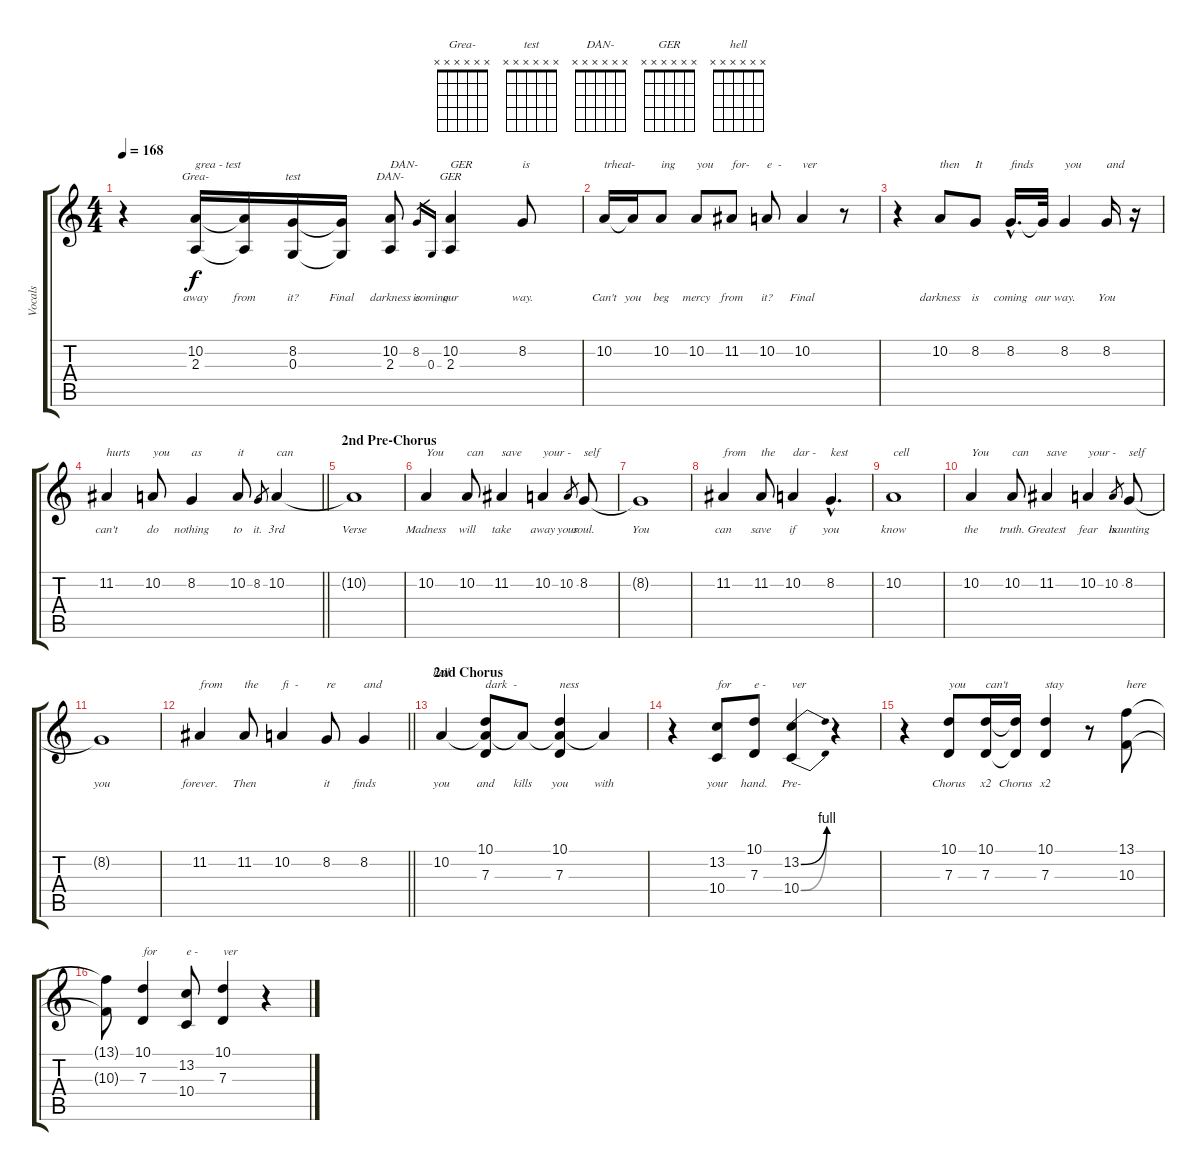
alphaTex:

\track ("Vocals" "Vocals") {instrument viola}
\staff {score tabs}
\tuning (E4 B3 G3 D3 A2 D2) {hide}
\chord ("Grea-" x x x x x x) {firstfret 0}
\chord ("test" x x x x x x) {firstfret 0}
\chord ("DAN-" x x x x x x) {firstfret 0}
\chord ("GER" x x x x x x) {firstfret 0}
\chord ("hell" x x x x x x) {firstfret 0}
\ts (4 4)
\tempo 168
\clef g2
\ks c
r.4{dy f} (10.2 2.3).16{ch "Grea-" txt "grea - test" lyrics (0 "away") lyrics (1 "") lyrics (2 "") lyrics (3 "") lyrics (4 "")} (10.2{t} 2.3{t}).16{lyrics (0 "from") lyrics (1 "") lyrics (2 "") lyrics (3 "") lyrics (4 "")} (8.2 0.3).16{ch "test" lyrics (0 "it?") lyrics (1 "") lyrics (2 "") lyrics (3 "") lyrics (4 "")} (8.2{t} 0.3{t}).16{lyrics (0 "Final") lyrics (1 "") lyrics (2 "") lyrics (3 "") lyrics (4 "")} (10.2 2.3).8{ch "DAN-" txt "DAN-" lyrics (0 "darkness") lyrics (1 "") lyrics (2 "") lyrics (3 "") lyrics (4 "")} 8.2.16{lyrics (0 "is") lyrics (1 "") lyrics (2 "") lyrics (3 "") lyrics (4 "") gr} 0.3.16{lyrics (0 "coming") lyrics (1 "") lyrics (2 "") lyrics (3 "") lyrics (4 "") gr} (10.2 2.3).4{ch "GER" txt "GER" lyrics (0 "our") lyrics (1 "") lyrics (2 "") lyrics (3 "") lyrics (4 "")} 8.2.8{txt "is" lyrics (0 "way.") lyrics (1 "") lyrics (2 "") lyrics (3 "") lyrics (4 "")} |
10.2.16{txt "trheat-" lyrics (0 "Can't") lyrics (1 "") lyrics (2 "") lyrics (3 "") lyrics (4 "")} 10.2{t}.16{lyrics (0 "you") lyrics (1 "") lyrics (2 "") lyrics (3 "") lyrics (4 "")} 10.2.8{txt "ing" lyrics (0 "beg") lyrics (1 "") lyrics (2 "") lyrics (3 "") lyrics (4 "")} 10.2.8{txt "you" lyrics (0 "mercy") lyrics (1 "") lyrics (2 "") lyrics (3 "") lyrics (4 "")} 11.2.8{txt "for-" lyrics (0 "from") lyrics (1 "") lyrics (2 "") lyrics (3 "") lyrics (4 "")} 10.2.8{txt "e  -" lyrics (0 "it?") lyrics (1 "") lyrics (2 "") lyrics (3 "") lyrics (4 "")} 10.2.4{txt "ver" lyrics (0 "Final") lyrics (1 "") lyrics (2 "") lyrics (3 "") lyrics (4 "")} r.8 |
r.4 10.2.8{txt "then" lyrics (0 "darkness") lyrics (1 "") lyrics (2 "") lyrics (3 "") lyrics (4 "")} 8.2.8{txt "It" lyrics (0 "is") lyrics (1 "") lyrics (2 "") lyrics (3 "") lyrics (4 "")} 8.2{hac}.16{d txt "finds" lyrics (0 "coming") lyrics (1 "") lyrics (2 "") lyrics (3 "") lyrics (4 "")} 8.2{t}.32{lyrics (0 "our") lyrics (1 "") lyrics (2 "") lyrics (3 "") lyrics (4 "")} 8.2.4{txt "you" lyrics (0 "way.") lyrics (1 "") lyrics (2 "") lyrics (3 "") lyrics (4 "")} 8.2.16{txt "and" lyrics (0 "You") lyrics (1 "") lyrics (2 "") lyrics (3 "") lyrics (4 "")} r.16 |
\barLineRight lightlight
11.2.4{txt "hurts" lyrics (0 "can't") lyrics (1 "") lyrics (2 "") lyrics (3 "") lyrics (4 "")} 10.2.8{txt "you" lyrics (0 "do") lyrics (1 "") lyrics (2 "") lyrics (3 "") lyrics (4 "")} 8.2.4{txt "as" lyrics (0 "nothing") lyrics (1 "") lyrics (2 "") lyrics (3 "") lyrics (4 "")} 10.2.8{txt "it" lyrics (0 "to") lyrics (1 "") lyrics (2 "") lyrics (3 "") lyrics (4 "")} 8.2.8{lyrics (0 "it.") lyrics (1 "") lyrics (2 "") lyrics (3 "") lyrics (4 "") gr} 10.2.4{txt "can" lyrics (0 "3rd") lyrics (1 "") lyrics (2 "") lyrics (3 "") lyrics (4 "")} |
\section ("" "2nd Pre-Chorus")
10.2{t}.1{lyrics (0 "Verse") lyrics (1 "") lyrics (2 "") lyrics (3 "") lyrics (4 "")} |
10.2.4{txt "You" lyrics (0 "Madness") lyrics (1 "") lyrics (2 "") lyrics (3 "") lyrics (4 "")} 10.2.8{txt "can" lyrics (0 "will") lyrics (1 "") lyrics (2 "") lyrics (3 "") lyrics (4 "")} 11.2.4{txt "save" lyrics (0 "take") lyrics (1 "") lyrics (2 "") lyrics (3 "") lyrics (4 "")} 10.2.4{txt "your -" lyrics (0 "away") lyrics (1 "") lyrics (2 "") lyrics (3 "") lyrics (4 "")} 10.2.8{lyrics (0 "your") lyrics (1 "") lyrics (2 "") lyrics (3 "") lyrics (4 "") gr} 8.2.8{txt "self" lyrics (0 "soul.") lyrics (1 "") lyrics (2 "") lyrics (3 "") lyrics (4 "")} |
8.2{t}.1{lyrics (0 "You") lyrics (1 "") lyrics (2 "") lyrics (3 "") lyrics (4 "")} |
11.2.4{txt "from" lyrics (0 "can") lyrics (1 "") lyrics (2 "") lyrics (3 "") lyrics (4 "")} 11.2.8{txt "the" lyrics (0 "save") lyrics (1 "") lyrics (2 "") lyrics (3 "") lyrics (4 "")} 10.2.4{txt "dar -" lyrics (0 "if") lyrics (1 "") lyrics (2 "") lyrics (3 "") lyrics (4 "")} 8.2{hac}.4{d txt "kest" lyrics (0 "you") lyrics (1 "") lyrics (2 "") lyrics (3 "") lyrics (4 "")} |
10.2.1{txt "cell" lyrics (0 "know") lyrics (1 "") lyrics (2 "") lyrics (3 "") lyrics (4 "")} |
10.2.4{txt "You" lyrics (0 "the") lyrics (1 "") lyrics (2 "") lyrics (3 "") lyrics (4 "")} 10.2.8{txt "can" lyrics (0 "truth.") lyrics (1 "") lyrics (2 "") lyrics (3 "") lyrics (4 "")} 11.2.4{txt "save" lyrics (0 "Greatest") lyrics (1 "") lyrics (2 "") lyrics (3 "") lyrics (4 "")} 10.2.4{txt "your -" lyrics (0 "fear") lyrics (1 "") lyrics (2 "") lyrics (3 "") lyrics (4 "")} 10.2.8{lyrics (0 "is") lyrics (1 "") lyrics (2 "") lyrics (3 "") lyrics (4 "") gr} 8.2.8{txt "self" lyrics (0 "haunting") lyrics (1 "") lyrics (2 "") lyrics (3 "") lyrics (4 "")} |
8.2{t}.1{lyrics (0 "you") lyrics (1 "") lyrics (2 "") lyrics (3 "") lyrics (4 "")} |
\barLineRight lightlight
11.2.4{txt "from" lyrics (0 "forever.") lyrics (1 "") lyrics (2 "") lyrics (3 "") lyrics (4 "")} 11.2.8{txt "the" lyrics (0 "Then") lyrics (1 "") lyrics (2 "") lyrics (3 "") lyrics (4 "")} 10.2.4{txt "fi  -" lyrics (0 "") lyrics (1 "") lyrics (2 "") lyrics (3 "") lyrics (4 "")} 8.2.8{txt "re" lyrics (0 "it") lyrics (1 "") lyrics (2 "") lyrics (3 "") lyrics (4 "")} 8.2.4{txt "and" lyrics (0 "finds") lyrics (1 "") lyrics (2 "") lyrics (3 "") lyrics (4 "")} |
\section ("" "2nd Chorus")
10.2.4{ch "hell" lyrics (0 "you") lyrics (1 "") lyrics (2 "") lyrics (3 "") lyrics (4 "")} (10.1 10.2{t} 7.3).8{txt "dark  -" lyrics (0 "and") lyrics (1 "") lyrics (2 "") lyrics (3 "") lyrics (4 "")} 10.2{t}.8{lyrics (0 "kills") lyrics (1 "") lyrics (2 "") lyrics (3 "") lyrics (4 "")} (10.1 10.2{t} 7.3).4{txt "ness" lyrics (0 "you") lyrics (1 "") lyrics (2 "") lyrics (3 "") lyrics (4 "")} 10.2{t}.4{lyrics (0 "with") lyrics (1 "") lyrics (2 "") lyrics (3 "") lyrics (4 "")} |
r.4 (13.2 10.4).8{txt "for" lyrics (0 "your") lyrics (1 "") lyrics (2 "") lyrics (3 "") lyrics (4 "")} (10.1 7.3).8{txt "e -" lyrics (0 "hand.") lyrics (1 "") lyrics (2 "") lyrics (3 "") lyrics (4 "")} (13.2{be (bend 0 0 60 4)} 10.4{be (bend 0 0 60 4)}).4{txt "ver" lyrics (0 "Pre-") lyrics (1 "") lyrics (2 "") lyrics (3 "") lyrics (4 "")} r.4 |
r.4 (10.1 7.3).8{txt "you" lyrics (0 "Chorus") lyrics (1 "") lyrics (2 "") lyrics (3 "") lyrics (4 "")} (10.1 7.3).16{txt "can't" lyrics (0 "x2") lyrics (1 "") lyrics (2 "") lyrics (3 "") lyrics (4 "")} (10.1{t} 7.3{t}).16{lyrics (0 "Chorus") lyrics (1 "") lyrics (2 "") lyrics (3 "") lyrics (4 "")} (10.1 7.3).4{txt "stay" lyrics (0 "x2") lyrics (1 "") lyrics (2 "") lyrics (3 "") lyrics (4 "")} r.8 (13.1 10.3).8{txt "here"} |
(13.1{t} 10.3{t}).8 (10.1 7.3).4{txt "for"} (13.2 10.4).8{txt "e -"} (10.1 7.3).4{txt "ver"} r.4
